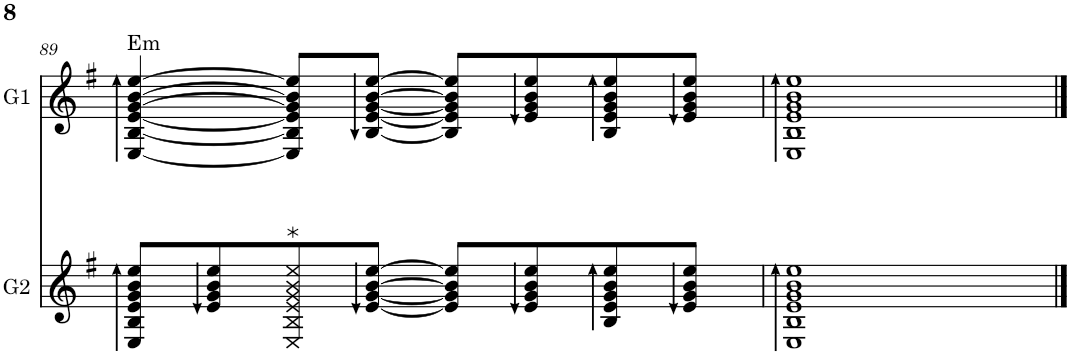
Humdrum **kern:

**kern	**kern
*part2	*part1
*staff2	*staff1
*I"G2	*I"G1
*I'G2	*I'G1
!!LO:PB:g=z
*clefG2	*clefG2
*Trd7c12	*Trd7c12
*k[f#]	*k[f#]
*M4/4	*M4/4
=89	=89
!	!LO:TX:a:t=Em
8E/ 8B/ 8e/ 8g/ 8b/ 8ee/L	[4E/ [4B/ [4e/ [4g/ [4b/ [4ee/
8e/ 8g/ 8b/ 8ee/	.
8E/ 8B/ 8e/ 8g/ 8b/ 8ee/	8E/] 8B/] 8e/] 8g/] 8b/] 8ee/]L
[8e/ [8g/ [8b/ [8ee/J	[8B/ [8e/ [8g/ [8b/ [8ee/J
8e/] 8g/] 8b/] 8ee/]L	8B/] 8e/] 8g/] 8b/] 8ee/]L
8e/ 8g/ 8b/ 8ee/	8e/ 8g/ 8b/ 8ee/
8B/ 8e/ 8g/ 8b/ 8ee/	8B/ 8e/ 8g/ 8b/ 8ee/
8e/ 8g/ 8b/ 8ee/J	8e/ 8g/ 8b/ 8ee/J
=90	=90
1E 1B 1e 1g 1b 1ee	1E 1B 1e 1g 1b 1ee
==	==
*-	*-
